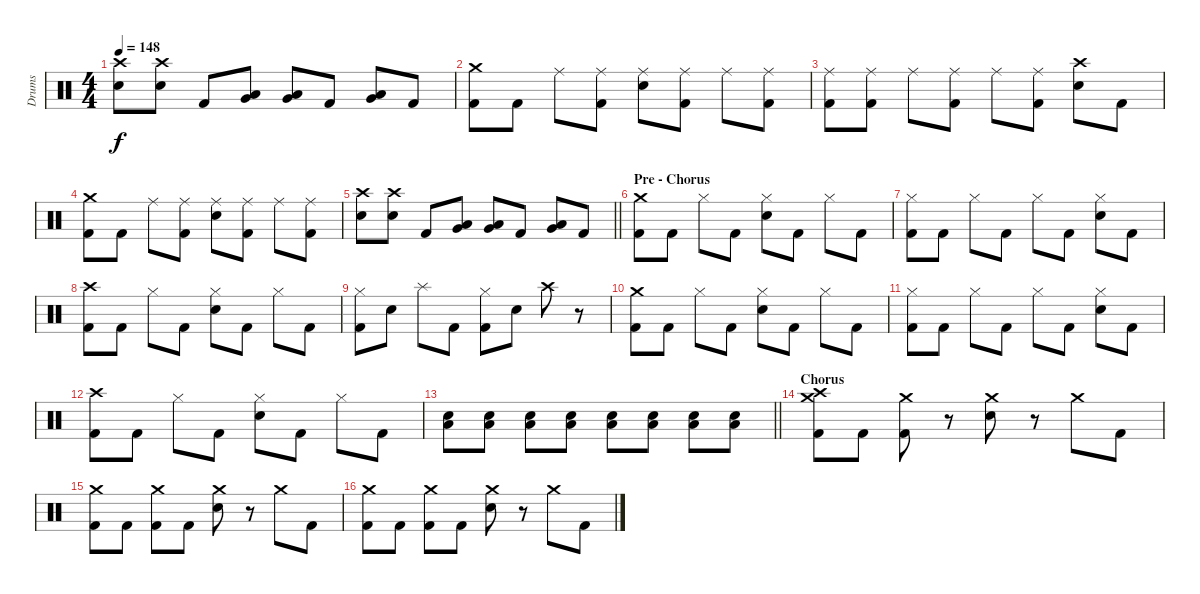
\track ("Drums" "Drums") {instrument percussion}
\staff {score}
\articulation defaults
\ts (4 4)
\tempo 148
\clef neutral
\ks c
("Crash high (hit)" "Electric Snare (hit)").8{dy f} ("Crash high (hit)" "Electric Snare (hit)").8 "Kick (hit) 2".8 ("Low Tom (hit)" "Very Low Tom (hit)").8 ("Low Tom (hit)" "Very Low Tom (hit)").8 "Kick (hit) 2".8 ("Very Low Tom (hit)" "Low Floor Tom (hit)").8 "Kick (hit) 2".8 |
("Crash medium (hit)" "Kick (hit) 2").8 "Kick (hit) 2".8 "Ride (middle)".8 ("Ride (middle)" "Kick (hit) 2").8 ("Ride (middle)" "Electric Snare (hit)").8 ("Ride (middle)" "Kick (hit) 2").8 "Ride (middle)".8 ("Ride (middle)" "Kick (hit) 2").8 |
("Ride (middle)" "Kick (hit) 2").8 ("Ride (middle)" "Kick (hit) 2").8 "Ride (middle)".8 ("Ride (middle)" "Kick (hit) 2").8 "Ride (middle)".8 ("Ride (middle)" "Kick (hit) 2").8 ("Crash high (hit)" "Electric Snare (hit)").8 "Kick (hit) 2".8 |
("Crash medium (hit)" "Kick (hit) 2").8 "Kick (hit) 2".8 "Ride (middle)".8 ("Ride (middle)" "Kick (hit) 2").8 ("Ride (middle)" "Electric Snare (hit)").8 ("Ride (middle)" "Kick (hit) 2").8 "Ride (middle)".8 ("Ride (middle)" "Kick (hit) 2").8 |
\barLineRight lightlight
("Crash high (hit)" "Electric Snare (hit)").8 ("Crash high (hit)" "Electric Snare (hit)").8 "Kick (hit) 2".8 ("Low Tom (hit)" "Very Low Tom (hit)").8 ("Low Tom (hit)" "Very Low Tom (hit)").8 "Kick (hit) 2".8 ("Very Low Tom (hit)" "Low Floor Tom (hit)").8 "Kick (hit) 2".8 |
\section ("" "Pre - Chorus")
("Crash medium (hit)" "Kick (hit) 2").8 "Kick (hit) 2".8 "Hi-Hat (closed)".8 "Kick (hit) 2".8 ("Hi-Hat (closed)" "Electric Snare (hit)").8 "Kick (hit) 2".8 "Hi-Hat (closed)".8 "Kick (hit) 2".8 |
("Hi-Hat (closed)" "Kick (hit) 2").8 "Kick (hit) 2".8 "Hi-Hat (closed)".8 "Kick (hit) 2".8 "Hi-Hat (closed)".8 "Kick (hit) 2".8 ("Hi-Hat (closed)" "Electric Snare (hit)").8 "Kick (hit) 2".8 |
("Crash high (hit)" "Kick (hit) 2").8 "Kick (hit) 2".8 "Hi-Hat (closed)".8 "Kick (hit) 2".8 ("Hi-Hat (closed)" "Electric Snare (hit)").8 "Kick (hit) 2".8 "Hi-Hat (closed)".8 "Kick (hit) 2".8 |
("Hi-Hat (closed)" "Kick (hit) 2").8 "Electric Snare (hit)".8 "Splash (hit)".8 "Kick (hit) 2".8 ("Hi-Hat (closed)" "Kick (hit) 2").8 "Electric Snare (hit)".8 "Crash high (hit)".8 r.8 |
("Crash medium (hit)" "Kick (hit) 2").8 "Kick (hit) 2".8 "Hi-Hat (closed)".8 "Kick (hit) 2".8 ("Hi-Hat (closed)" "Electric Snare (hit)").8 "Kick (hit) 2".8 "Hi-Hat (closed)".8 "Kick (hit) 2".8 |
("Hi-Hat (closed)" "Kick (hit) 2").8 "Kick (hit) 2".8 "Hi-Hat (closed)".8 "Kick (hit) 2".8 "Hi-Hat (closed)".8 "Kick (hit) 2".8 ("Hi-Hat (closed)" "Electric Snare (hit)").8 "Kick (hit) 2".8 |
("Crash high (hit)" "Kick (hit) 2").8 "Kick (hit) 2".8 "Hi-Hat (closed)".8 "Kick (hit) 2".8 ("Hi-Hat (closed)" "Electric Snare (hit)").8 "Kick (hit) 2".8 "Hi-Hat (closed)".8 "Kick (hit) 2".8 |
\barLineRight lightlight
("Electric Snare (hit)" "Low Floor Tom (hit)").8 ("Electric Snare (hit)" "Low Floor Tom (hit)").8 ("Electric Snare (hit)" "Low Floor Tom (hit)").8 ("Electric Snare (hit)" "Low Floor Tom (hit)").8 ("Electric Snare (hit)" "Low Floor Tom (hit)").8 ("Electric Snare (hit)" "Low Floor Tom (hit)").8 ("Electric Snare (hit)" "Low Floor Tom (hit)").8 ("Electric Snare (hit)" "Low Floor Tom (hit)").8 |
\section ("" "Chorus")
("Crash high (hit)" "Crash medium (hit)" "Kick (hit) 2").8 "Kick (hit) 2".8 ("Crash medium (hit)" "Kick (hit) 2").8 r.8 ("Crash medium (hit)" "Electric Snare (hit)").8 r.8 "Crash medium (hit)".8 "Kick (hit) 2".8 |
("Crash medium (hit)" "Kick (hit) 2").8 "Kick (hit) 2".8 ("Crash medium (hit)" "Kick (hit) 2").8 "Kick (hit) 2".8 ("Crash medium (hit)" "Electric Snare (hit)").8 r.8 "Crash medium (hit)".8 "Kick (hit) 2".8 |
("Crash medium (hit)" "Kick (hit) 2").8 "Kick (hit) 2".8 ("Crash medium (hit)" "Kick (hit) 2").8 "Kick (hit) 2".8 ("Crash medium (hit)" "Electric Snare (hit)").8 r.8 "Crash medium (hit)".8 "Kick (hit) 2".8
